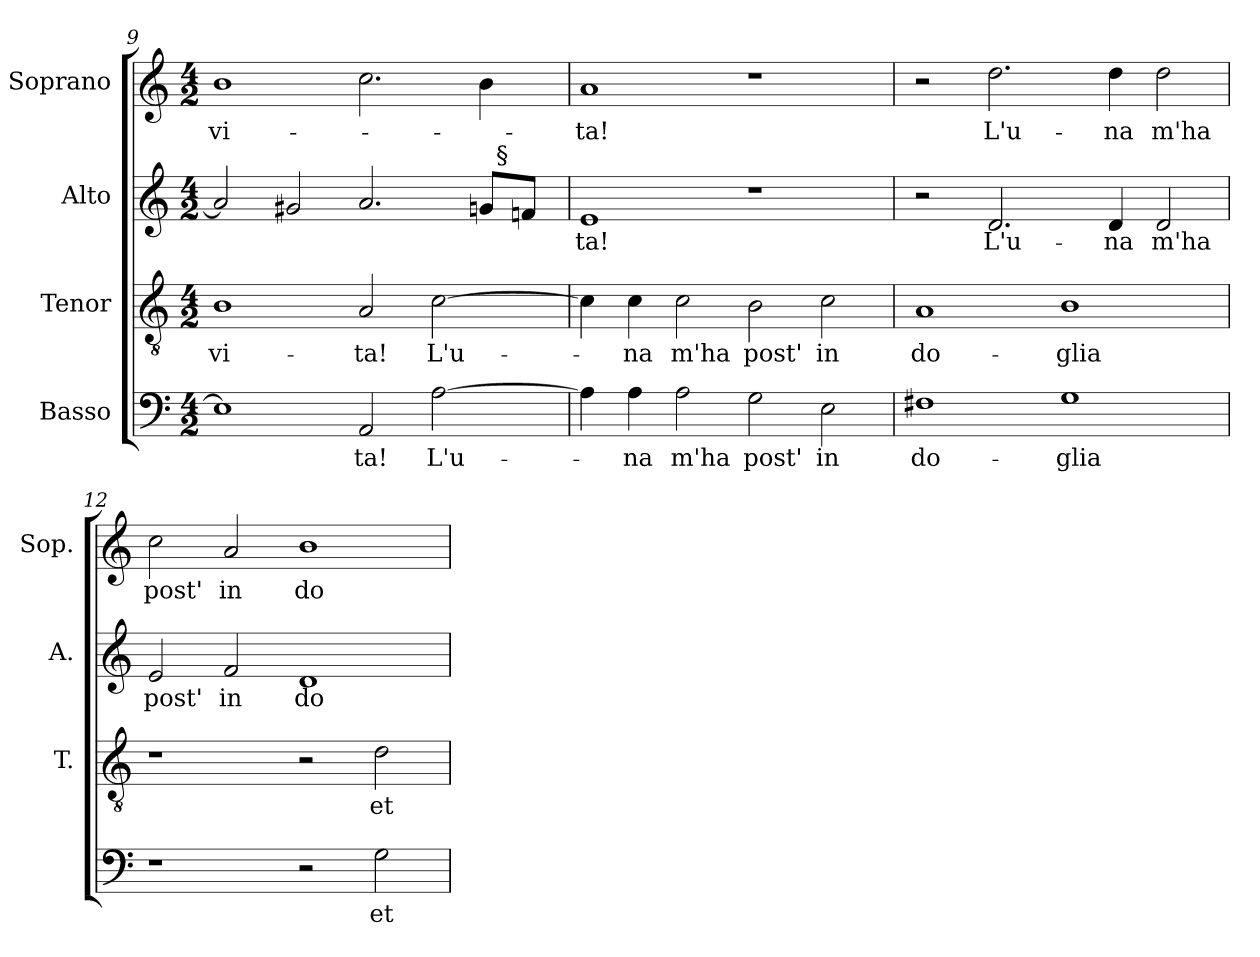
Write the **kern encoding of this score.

**kern	**text	**kern	**text	**kern	**text	**kern	**text
*part4	*part4	*part3	*part3	*part2	*part2	*part1	*part1
*staff4	*staff4	*staff3	*staff3	*staff2	*staff2	*staff1	*staff1
*I"Basso	*	*I"Tenor	*	*I"Alto	*	*I"Soprano	*
*	*	*I'T.	*	*I'A.	*	*I'Sop.	*
*clefF4	*	*clefGv2	*	*clefG2	*	*clefG2	*
*	*	*ITrd7c12	*	*	*	*	*
*k[]	*	*k[]	*	*k[]	*	*k[]	*
*C:	*	*C:	*	*C:	*	*C:	*
*M4/2	*	*M4/2	*	*M4/2	*	*M4/2	*
=9	=9	=9	=9	=9	=9	=9	=9
!	!	!	!LO:LY:b:color=#000000	!	!	!	!
!	!	!	!	!	!	!	!LO:LY:b:color=#000000
*	*	*	*	*^	*	*	*
1Ei]	.	1BBi	vi-	2ai/]	1ryy	.	1bi	vi-
.	.	.	.	2g#Xi/	.	.	.	.
!	!LO:LY:b:color=#000000	!	!	!	!	!	!	!
!	!	!	!LO:LY:b:color=#000000	!	!	!	!	!
2AAi/	-ta!	2AAi/	-ta!	2.ai/	2ryy	.	2.cci\	.
!	!LO:LY:b:color=#000000	!	!	!	!	!	!	!
!	!	!	!LO:LY:b:color=#000000	!	!	!	!	!
[>2Ai\	L'u-	[>2Ci\	L'u-	.	4ryy	.	.	.
.	.	.	.	8gi/L	32ryy	.	4bi\	.
.	.	.	.	.	256ryy	.	.	.
!	!	!	!	!	!LO:TX:a:t=§	!	!	!
.	.	.	.	.	8ryy	.	.	.
.	.	.	.	8fni/J	.	.	.	.
.	.	.	.	.	16ryy	.	.	.
.	.	.	.	.	64..ryy	.	.	.
*	*	*	*	*v	*v	*	*	*
=10	=10	=10	=10	=10	=10	=10	=10
*	*	*	*	*^	*	*	*
!	!	!	!	!	!	!LO:LY:b:color=#000000	!	!
*	*	*	*	*v	*v	*	*	*
*	*	*	*	*^	*	*	*
!	!	!	!	!	!	!	!	!LO:LY:b:color=#000000
*	*	*	*	*v	*v	*	*	*
4Ai\]	.	4Ci\]	.	1ei	-ta!	1ai	-ta!
!	!LO:LY:b:color=#000000	!	!	!	!	!	!
!	!	!	!LO:LY:b:color=#000000	!	!	!	!
4Ai\	-na	4Ci\	-na	.	.	.	.
!	!LO:LY:b:color=#000000	!	!	!	!	!	!
!	!	!	!LO:LY:b:color=#000000	!	!	!	!
2Ai\	m'ha	2Ci\	m'ha	.	.	.	.
!	!LO:LY:b:color=#000000	!	!	!	!	!	!
!	!	!	!LO:LY:b:color=#000000	!	!	!	!
2Gi\	post'	2BBi\	post'	1r	.	1r	.
!	!LO:LY:b:color=#000000	!	!	!	!	!	!
!	!	!	!LO:LY:b:color=#000000	!	!	!	!
2Ei\	in	2Ci\	in	.	.	.	.
!!LO:LB:g=z
=11	=11	=11	=11	=11	=11	=11	=11
!	!LO:LY:b:color=#000000	!	!	!	!	!	!
!	!	!	!LO:LY:b:color=#000000	!	!	!	!
1F#Xi	do-	1AAi	do-	2r	.	2r	.
!	!	!	!	!	!LO:LY:b:color=#000000	!	!
!	!	!	!	!	!	!	!LO:LY:b:color=#000000
.	.	.	.	2.di/	L'u-	2.ddi\	L'u-
!	!LO:LY:b:color=#000000	!	!	!	!	!	!
!	!	!	!LO:LY:b:color=#000000	!	!	!	!
1Gi	-glia	1BBi	-glia	.	.	.	.
!	!	!	!	!	!LO:LY:b:color=#000000	!	!
!	!	!	!	!	!	!	!LO:LY:b:color=#000000
.	.	.	.	4di/	-na	4ddi\	-na
!	!	!	!	!	!LO:LY:b:color=#000000	!	!
!	!	!	!	!	!	!	!LO:LY:b:color=#000000
.	.	.	.	2di/	m'ha	2ddi\	m'ha
=12	=12	=12	=12	=12	=12	=12	=12
!	!	!	!	!	!LO:LY:b:color=#000000	!	!
!	!	!	!	!	!	!	!LO:LY:b:color=#000000
1r	.	1r	.	2ei/	post'	2cci\	post'
!	!	!	!	!	!LO:LY:b:color=#000000	!	!
!	!	!	!	!	!	!	!LO:LY:b:color=#000000
.	.	.	.	2fi/	in	2ai/	in
!	!	!	!	!	!LO:LY:b:color=#000000	!	!
!	!	!	!	!	!	!	!LO:LY:b:color=#000000
2r	.	2r	.	1di	do-	1bi	do-
!	!LO:LY:b:color=#000000	!	!	!	!	!	!
!	!	!	!LO:LY:b:color=#000000	!	!	!	!
2Gi\	et	2Di\	et	.	.	.	.
=	=	=	=	=	=	=	=
*-	*-	*-	*-	*-	*-	*-	*-
